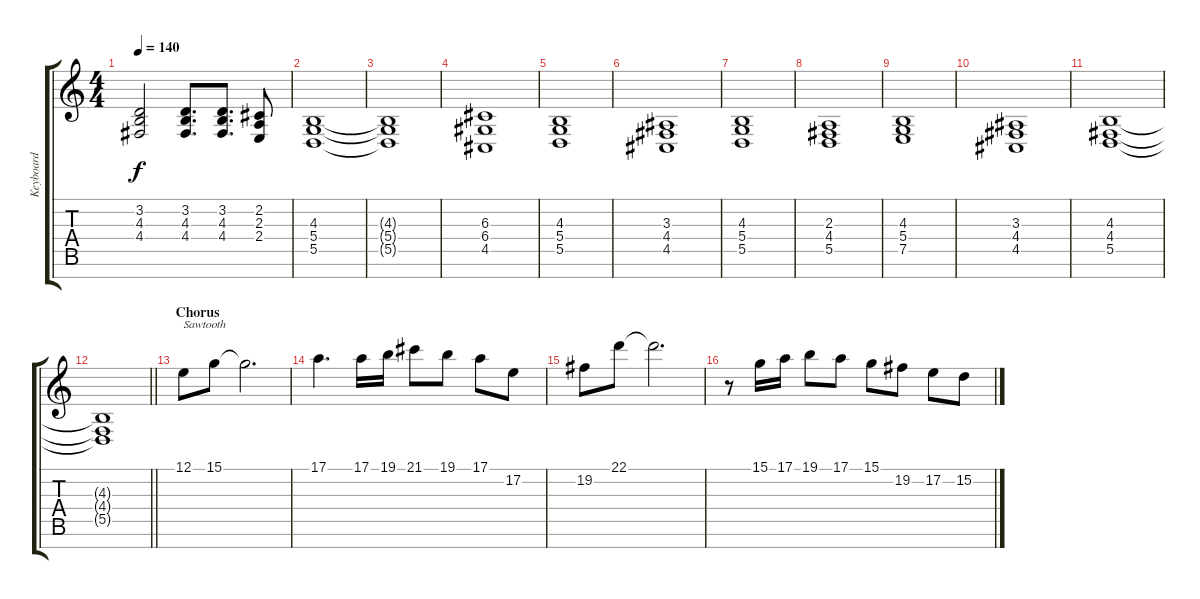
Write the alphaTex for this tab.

\track ("Keyboard" "Keyboard") {instrument lead2sawtooth}
\staff {score tabs}
\tuning (E4 B3 G3 D3 A2 E2 B1) {hide}
\ts (4 4)
\tempo 140
\clef g2
\ks c
(3.2{t} 4.3{t} 4.4{t}).2{dy f} (3.2 4.3 4.4).8{d} (3.2 4.3 4.4).8{d} (2.2 2.3 2.4).8 |
(4.3 5.4 5.5).1 |
(4.3{t} 5.4{t} 5.5{t}).1 |
(6.3 6.4 4.5).1 |
(4.3 5.4 5.5).1 |
(3.3 4.4 4.5).1 |
(4.3 5.4 5.5).1 |
(2.3 4.4 5.5).1 |
(4.3 5.4 7.5).1 |
(3.3 4.4 4.5).1 |
(4.3 4.4 5.5).1 |
\barLineRight lightlight
(4.3{t} 4.4{t} 5.5{t}).1 |
\section ("" "Chorus")
12.1.8{txt "Sawtooth" instrument lead2sawtooth} 15.1.8 15.1{t}.2{d} |
17.1.4{d} 17.1.16 19.1.16 21.1.8 19.1.8 17.1.8 17.2.8 |
19.2.8 22.1.8 22.1{t}.2{d} |
r.8 15.1.16 17.1.16 19.1.8 17.1.8 15.1.8 19.2.8 17.2.8 15.2.8
